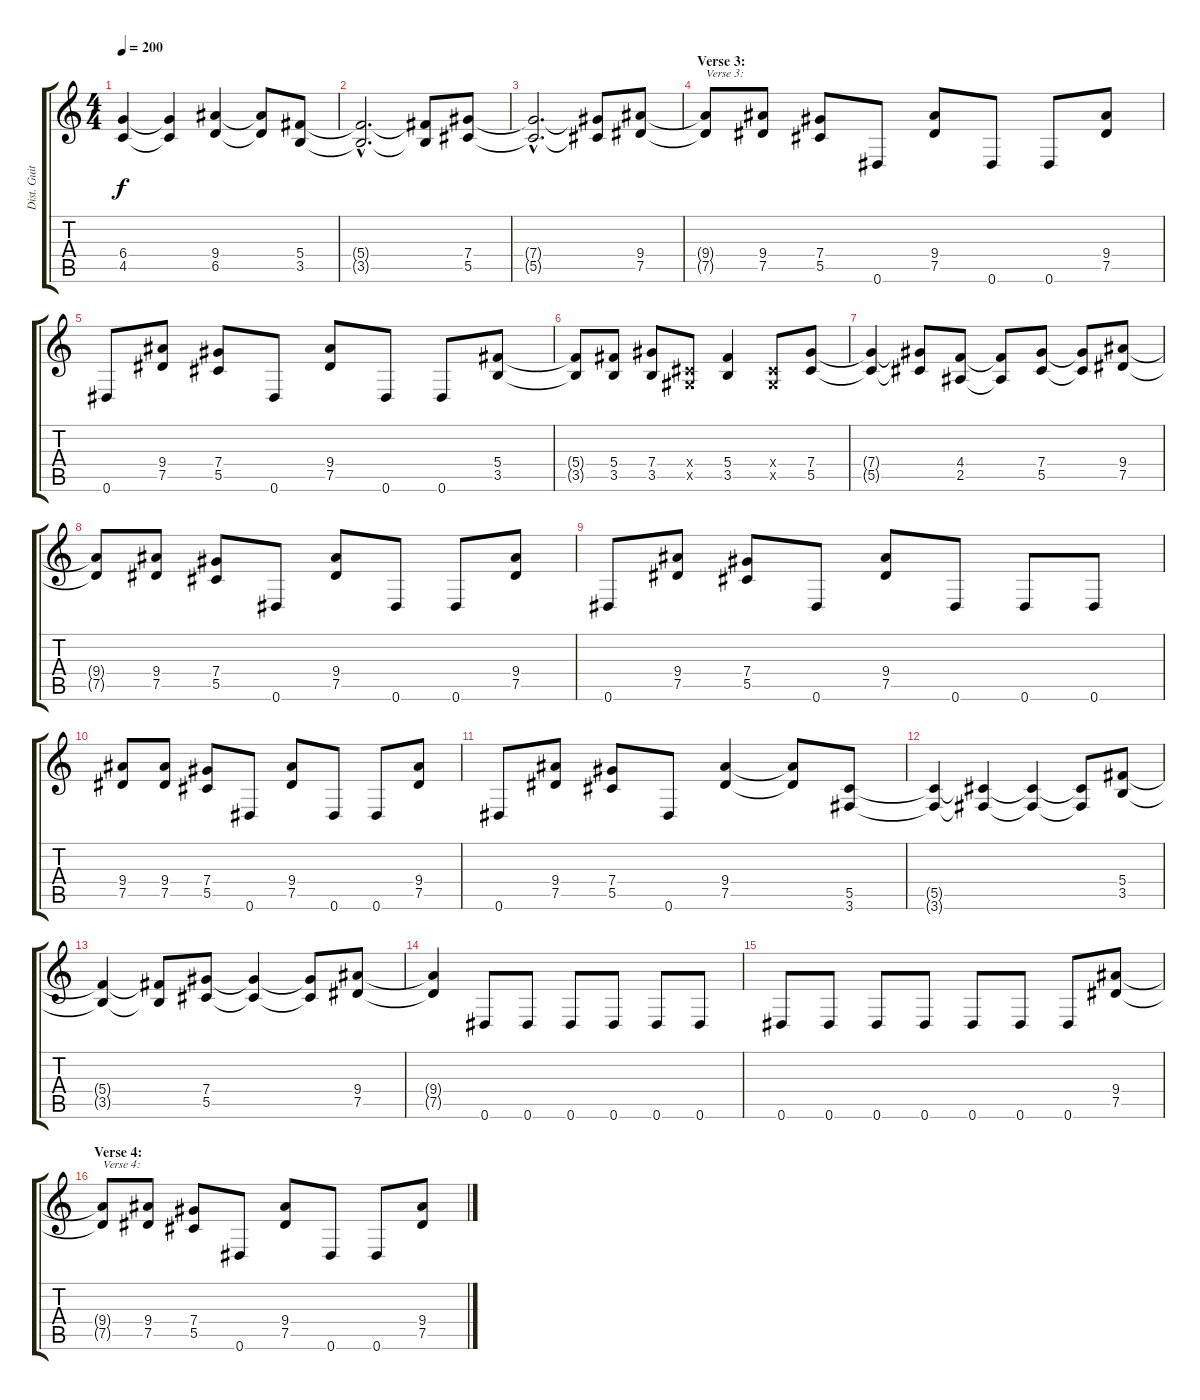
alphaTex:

\track ("Dist. Guitar 1" "Dist. Guit") {instrument distortionguitar}
\staff {score tabs}
\tuning (Eb4 Bb3 Gb3 Db3 Ab2 Eb2) {hide}
\ts (4 4)
\tempo 200
\clef g2
\ks c
(6.4 4.5).4{dy f} (6.4{t} 4.5{t}).4 (9.4 6.5).4 (9.4{t} 6.5{t}).8 (5.4 3.5).8 |
(5.4{hac t} 3.5{hac t}).2{d} (5.4{t} 3.5{t}).8 (7.4 5.5).8 |
(7.4{hac t} 5.5{hac t}).2{d} (7.4{t} 5.5{t}).8 (9.4 7.5).8 |
\section ("" "Verse 3:")
(9.4{t} 7.5{t}).8{txt "Verse 3:"} (9.4 7.5).8 (7.4 5.5).8 0.6.8 (9.4 7.5).8 0.6.8 0.6.8 (9.4 7.5).8 |
0.6.8 (9.4 7.5).8 (7.4 5.5).8 0.6.8 (9.4 7.5).8 0.6.8 0.6.8 (5.4 3.5).8 |
(5.4{t} 3.5{t}).8 (5.4 3.5).8 (7.4 3.5).8 (0.4{x} 0.5{x}).8 (5.4 3.5).4 (0.4{x} 0.5{x}).8 (7.4 5.5).8 |
(7.4{t} 5.5{t}).4 (7.4{t} 5.5{t}).8 (4.4 2.5).8 (4.4{t} 2.5{t}).8 (7.4 5.5).8 (7.4{t} 5.5{t}).8 (9.4 7.5).8 |
(9.4{t} 7.5{t}).8 (9.4 7.5).8 (7.4 5.5).8 0.6.8 (9.4 7.5).8 0.6.8 0.6.8 (9.4 7.5).8 |
0.6.8 (9.4 7.5).8 (7.4 5.5).8 0.6.8 (9.4 7.5).8 0.6.8 0.6.8 0.6.8 |
(9.4 7.5).8 (9.4 7.5).8 (7.4 5.5).8 0.6.8 (9.4 7.5).8 0.6.8 0.6.8 (9.4 7.5).8 |
0.6.8 (9.4 7.5).8 (7.4 5.5).8 0.6.8 (9.4 7.5).4 (9.4{t} 7.5{t}).8 (5.5 3.6).8 |
(5.5{t} 3.6{t}).4 (5.5{t} 3.6{t}).4 (5.5{t} 3.6{t}).4 (5.5{t} 3.6{t}).8 (5.4 3.5).8 |
(5.4{t} 3.5{t}).4 (5.4{t} 3.5{t}).8 (7.4 5.5).8 (7.4{t} 5.5{t}).4 (7.4{t} 5.5{t}).8 (9.4 7.5).8 |
(9.4{t} 7.5{t}).4 0.6.8 0.6.8 0.6.8 0.6.8 0.6.8 0.6.8 |
0.6.8 0.6.8 0.6.8 0.6.8 0.6.8 0.6.8 0.6.8 (9.4 7.5).8 |
\section ("" "Verse 4:")
(9.4{t} 7.5{t}).8{txt "Verse 4:"} (9.4 7.5).8 (7.4 5.5).8 0.6.8 (9.4 7.5).8 0.6.8 0.6.8 (9.4 7.5).8
